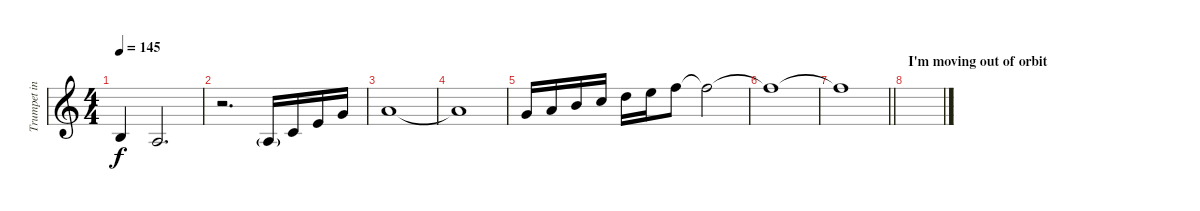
\track ("Trumpet in C" "Trumpet in") {instrument trumpet}
\staff {score}
\tuning (E4 B3 G3 D3 A2 E2 B1) {hide}
\ts (4 4)
\tempo 145
\clef g2
\ks c
0.2{t}.4{dy f} 2.3.2{d} |
r.2{d} 2.3{g}.16 1.2.16 0.1.16 3.1.16 |
5.1.1 |
5.1{t}.1 |
3.1.16 5.1.16 7.1.16 8.1.16 10.1.16 12.1.16 13.1.8 13.1{t}.2 |
13.1{t}.1 |
\barLineRight lightlight
13.1{t}.1 |
\section ("" "I'm moving out of orbit")
